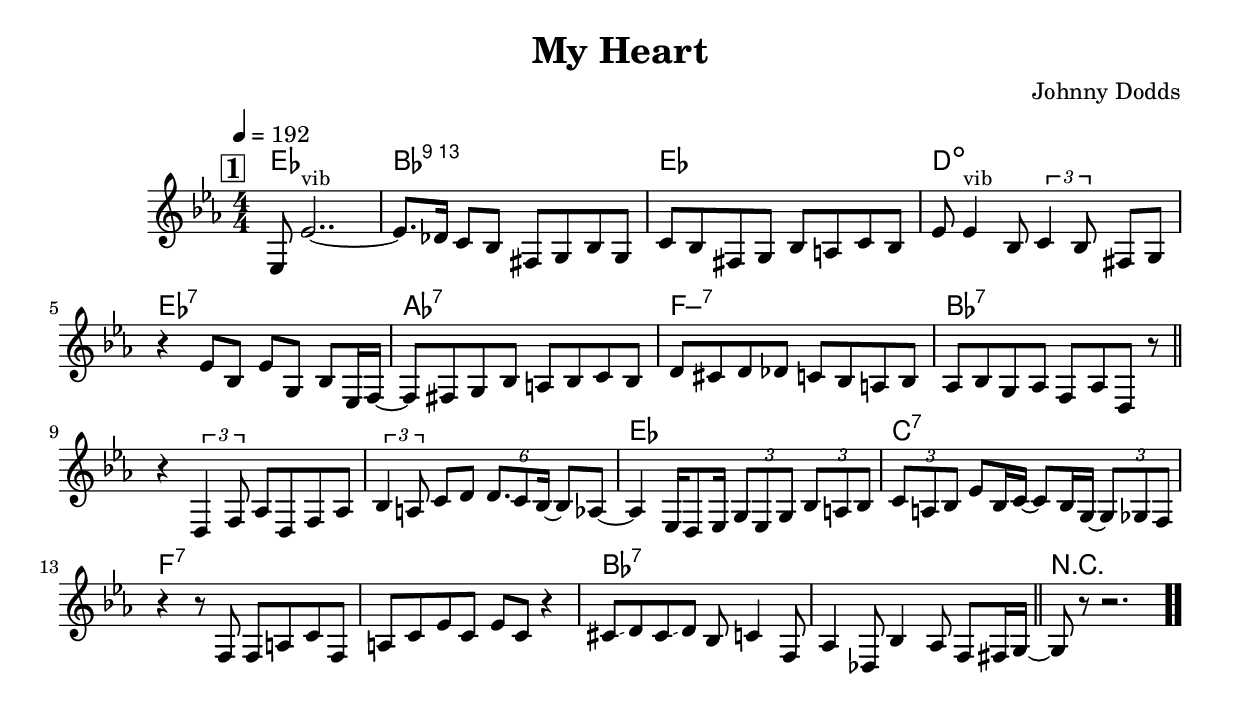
\version "2.13.2"

#(ly:set-option 'point-and-click #f)

\header {
  title = "My Heart"
  composer = "Johnny Dodds"
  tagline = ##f
}
global =
{
    \override Staff.TimeSignature #'style = #'()
    \time 4/4
    \clef "treble"
    \key es \major
    \override Rest #'direction = #'0
    \override MultiMeasureRest #'staff-position = #0
}
\score
{
<<
    \transpose c' c'

    \new ChordNames { \chords {
      \set majorSevenSymbol = \markup { "maj7" }
      \set minorChordModifier = \markup { \char ##x2013 }
      
      | es1 | bes1:775+ | es1 | d1:dim | es1:7 | aes1:7 | f1:min7 | bes1:7 
      | s1 | s1 | es1 | c1:7 | f1:7 | s1 | bes1:7 | s1 
      | r1|
      }
      }

    \new Staff
    <<
    \transpose c' c'

    {
      \global
  		%\override Score.MetronomeMark #'transparent = ##t
  		%\override Score.MetronomeMark #'stencil = ##f
  		
  		\override HorizontalBracket #'direction = #UP
  		\override HorizontalBracket #'bracket-flare = #'(0 . 0)
  		
  		\override TextSpanner #'dash-fraction = #1.0
  		\override TextSpanner #'bound-details #'left #'text = \markup{ \concat{\draw-line #'(0 . -1.0) \draw-line #'(1.0 . 0) }}
  		\override TextSpanner #'bound-details #'right #'text = \markup{ \concat{ \draw-line #'(1.0 . 0) \draw-line #'(0 . -1.0) }}
          \set Score.markFormatter = #format-mark-box-numbers


      \tempo 4 = 192
      \set Score.currentBarNumber = #1
     
      \bar "||" \mark \default es8 es'2..~^\markup{\left-align \small vib} 
      | es'8. des'16 c'8 bes8 fis8 g8 bes8 g8 
      | c'8 bes8 fis8 g8 bes8 a8 c'8 bes8 
      | es'8 es'4^\markup{\left-align \small vib} bes8 \tuplet 3/2 {c'4 bes8} fis8 g8 
      | r4 es'8 bes8 es'8 g8 bes8 es16 f16~ 
      | f8 fis8 g8 bes8 a8 bes8 c'8 bes8 
      | d'8 cis'8 d'8 des'8 c'8 bes8 a8 bes8 
      | aes8 bes8 g8 aes8 f8 aes8 d8 r8 
      \bar "||" r4 \tuplet 3/2 {d4 f8} aes8 d8 f8 aes8 
      | \tuplet 3/2 {bes4 a8} c'8 d'8 \tuplet 6/4 {d'8. c'8 bes16~} bes8 aes8~ 
      | aes4 es16 d8 es16 \tuplet 3/2 {g8 es8 g8} \tuplet 3/2 {bes8 a8 bes8} 
      | \tuplet 3/2 {c'8 a8 bes8} es'8 bes16 c'16~ c'8 bes16 g16~ \tuplet 3/2 {g8 ges8 f8} 
      | r4 r8 f8 f8 a8 c'8 f8 
      | a8 c'8 es'8 c'8 es'8 c'8 r4 
      | cis'8\glissando  d'8 cis'8\glissando  d'8 bes8 c'4 f8 
      | aes4 des8 bes4 aes8 f8 fis16 g16~ 
      \bar "||" g8 r8 r2.\bar  ".."
    }
    >>
>>    
}
